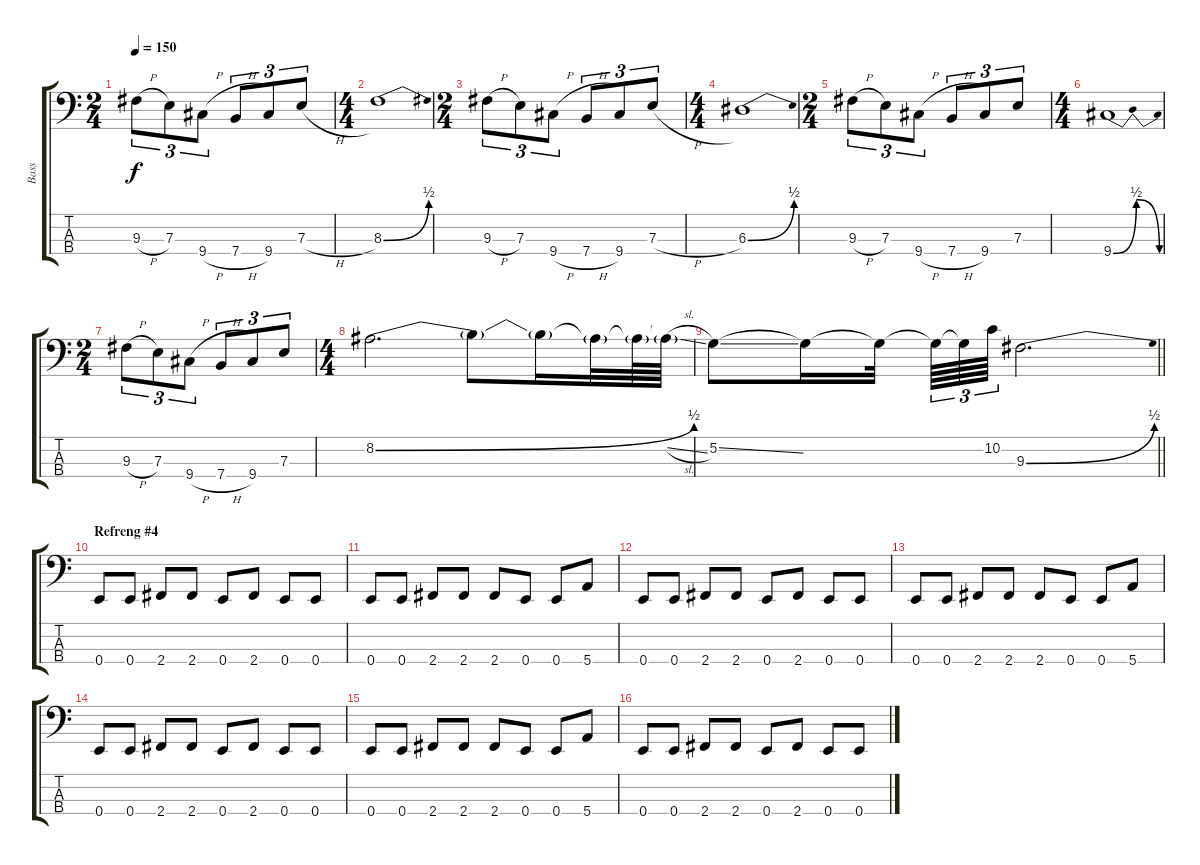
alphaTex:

\track ("Bass" "Bass") {instrument electricbassfinger}
\staff {score tabs}
\tuning (G2 D2 A1 E1) {hide}
\ts (2 4)
\tempo 150
\clef f4
\ks c
9.3{h}.8{tu (3 2) dy f} 7.3.8{tu (3 2)} 9.4{h}.8{tu (3 2)} 7.4{h}.8{tu (3 2)} 9.4.8{tu (3 2)} 7.3{h}.8{tu (3 2)} |
\ts (4 4)
8.3{be (bend 0 0 60 2)}.1 |
\ts (2 4)
9.3{h}.8{tu (3 2)} 7.3.8{tu (3 2)} 9.4{h}.8{tu (3 2)} 7.4{h}.8{tu (3 2)} 9.4.8{tu (3 2)} 7.3{h}.8{tu (3 2)} |
\ts (4 4)
6.3{be (bend 0 0 60 2)}.1 |
\ts (2 4)
9.3{h}.8{tu (3 2)} 7.3.8{tu (3 2)} 9.4{h}.8{tu (3 2)} 7.4{h}.8{tu (3 2)} 9.4.8{tu (3 2)} 7.3.8{tu (3 2)} |
\ts (4 4)
9.4{be (bendrelease 0 0 30 2 45 2 60 0)}.1 |
\ts (2 4)
9.3{h}.8{tu (3 2)} 7.3.8{tu (3 2)} 9.4{h}.8{tu (3 2)} 7.4{h}.8{tu (3 2)} 9.4.8{tu (3 2)} 7.3.8{tu (3 2)} |
\ts (4 4)
8.2{be (bend 0 0 60 2)}.2{d} 8.2{t}.8 8.2{t}.16 8.2{t}.32 8.2{t}.64 8.2{sl t}.64 |
\barLineRight lightlight
5.2{ss}.8 5.2{t}.16 5.2{t}.32{beam splitsecondary} 5.2{t}.64{tu (3 2)} 5.2{t}.64{tu (3 2)} 10.2.64{tu (3 2) volume 0} 9.3{be (bend 0 0 60 2)}.2{d volume 16} |
\section ("" "Refreng #4")
0.4.8 0.4.8 2.4.8 2.4.8 0.4.8 2.4.8 0.4.8 0.4.8 |
0.4.8 0.4.8 2.4.8 2.4.8 2.4.8 0.4.8 0.4.8 5.4.8 |
0.4.8 0.4.8 2.4.8 2.4.8 0.4.8 2.4.8 0.4.8 0.4.8 |
0.4.8 0.4.8 2.4.8 2.4.8 2.4.8 0.4.8 0.4.8 5.4.8 |
0.4.8 0.4.8 2.4.8 2.4.8 0.4.8 2.4.8 0.4.8 0.4.8 |
0.4.8 0.4.8 2.4.8 2.4.8 2.4.8 0.4.8 0.4.8 5.4.8 |
0.4.8 0.4.8 2.4.8 2.4.8 0.4.8 2.4.8 0.4.8 0.4.8
